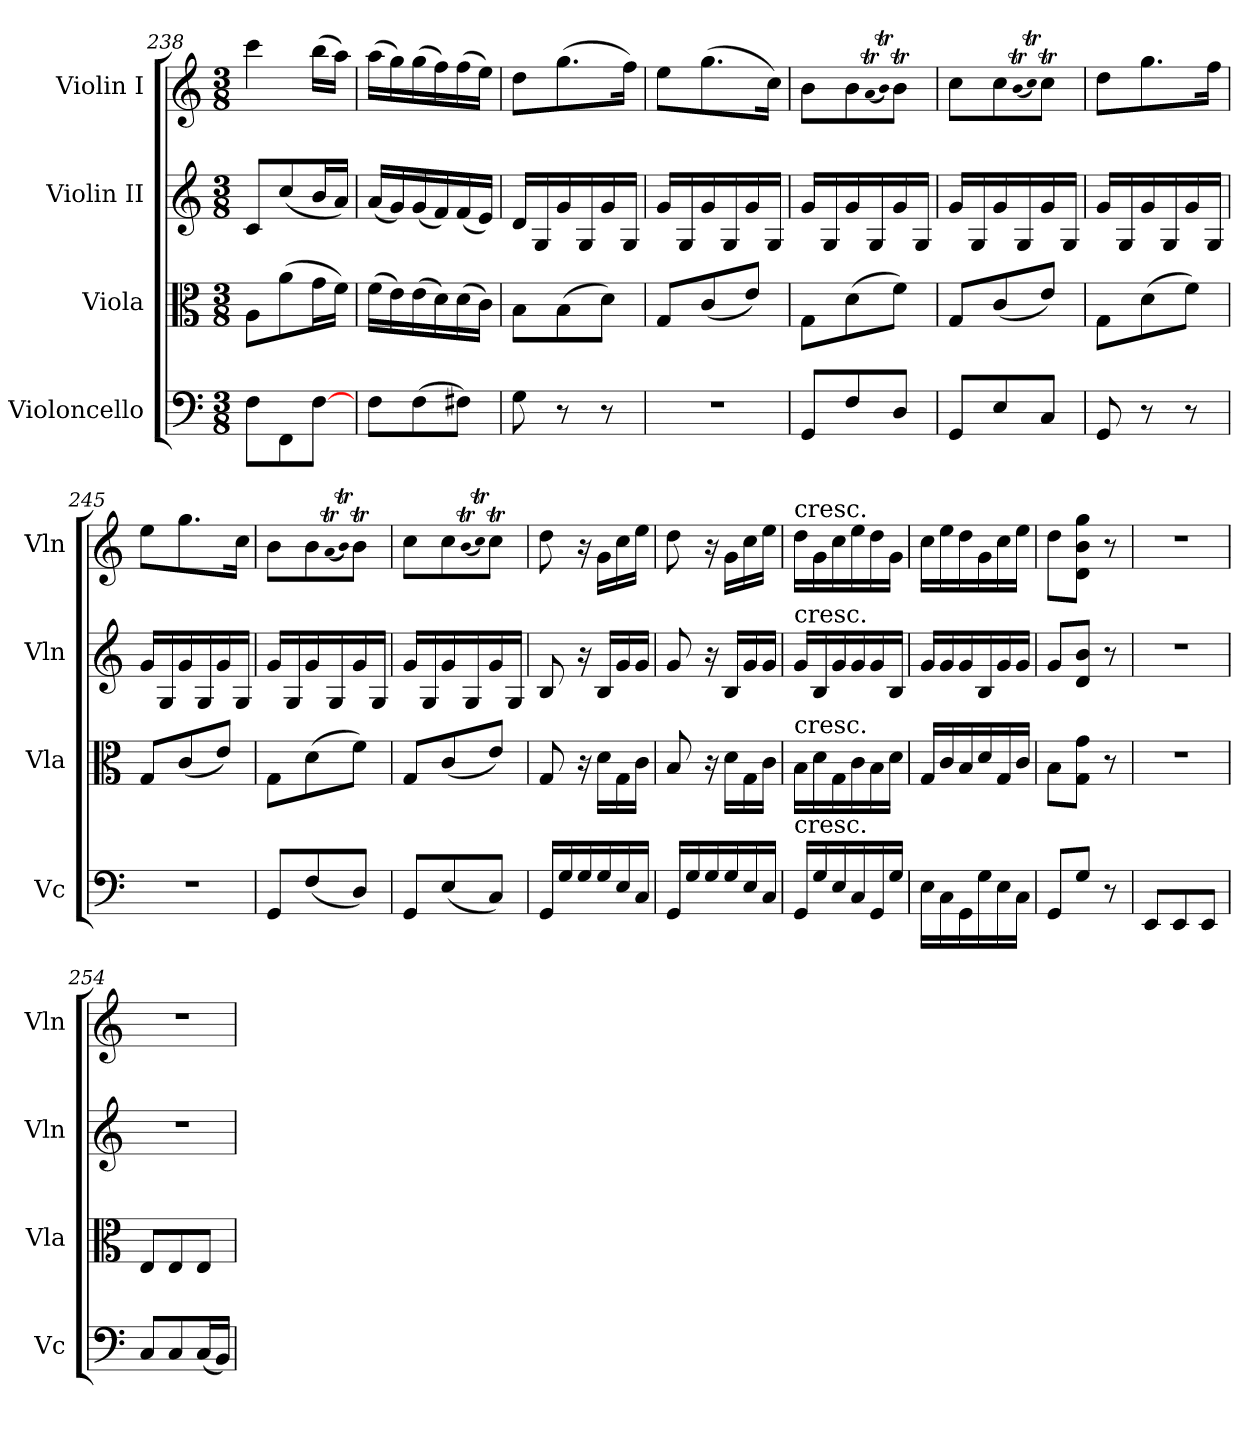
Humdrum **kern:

**kern	**kern	**kern	**kern
*part4	*part3	*part2	*part1
*staff4	*staff3	*staff2	*staff1
*I"Violoncello	*I"Viola	*I"Violin II	*I"Violin I
*I'Vc	*I'Vla	*I'Vln	*I'Vln
*clefF4	*clefC3	*clefG2	*clefG2
*k[]	*k[]	*k[]	*k[]
*C:	*C:	*C:	*C:
*M3/8	*M3/8	*M3/8	*M3/8
=238	=238	=238	=238
8F\L	8A\L	8c/L	4ccc
8FF\	(8a\	(8cc/	.
[8F\J	16g\L	16b/L	(16bb\LL
.	16f\JJ)	16a/JJ)	16aa\JJ)
=239	=239	=239	=239
8F\L	(16f\LL	(16a/LL	(16aa\LL
.	16e\)	16g/)	16gg\)
(8F\	(16e\	(16g/	(16gg\
.	16d\)	16f/)	16ff\)
8F#X\J)	(16d\	(16f/	(16ff\
.	16c\JJ)	16e/JJ)	16ee\JJ)
=240	=240	=240	=240
8G	8B\L	16d/LL	8dd\L
.	.	16G/	.
8r	(8B\	16g/	(8.gg\
.	.	16G/	.
8r	8d\J)	16g/	.
.	.	16G/JJ	16ff\Jk)
=241	=241	=241	=241
4.r	8G/L	16g/LL	8ee\L
.	.	16G/	.
.	(8c/	16g/	(8.gg\
.	.	16G/	.
.	8e/J)	16g/	.
.	.	16G/JJ	16cc\Jk)
=242	=242	=242	=242
8GG/L	8G\L	16g/LL	8b\L
.	.	16G/	.
8F/	(8d\	16g/	8b\
.	.	16G/	.
.	.	.	(qqaT
.	.	.	qqbt)
8D/J	8f\J)	16g/	8bt\J
.	.	16G/JJ	.
=243	=243	=243	=243
8GG/L	8G/L	16g/LL	8cc\L
.	.	16G/	.
8E/	(8c/	16g/	8cc\
.	.	16G/	.
.	.	.	(qqbt
.	.	.	qqccT)
8C/J	8e/J)	16g/	8ccT\J
.	.	16G/JJ	.
=244	=244	=244	=244
8GG	8G\L	16g/LL	8dd\L
.	.	16G/	.
8r	(8d\	16g/	8.gg\
.	.	16G/	.
8r	8f\J)	16g/	.
.	.	16G/JJ	16ff\Jk
=245	=245	=245	=245
4.r	8G/L	16g/LL	8ee\L
.	.	16G/	.
.	(8c/	16g/	8.gg\
.	.	16G/	.
.	8e/J)	16g/	.
.	.	16G/JJ	16cc\Jk
=246	=246	=246	=246
8GG/L	8G\L	16g/LL	8b\L
.	.	16G/	.
(8F/	(8d\	16g/	8b\
.	.	16G/	.
.	.	.	(qqaT
.	.	.	qqbt)
8D/J)	8f\J)	16g/	8bt\J
.	.	16G/JJ	.
=247	=247	=247	=247
8GG/L	8G/L	16g/LL	8cc\L
.	.	16G/	.
(8E/	(8c/	16g/	8cc\
.	.	16G/	.
.	.	.	(qqbt
.	.	.	qqccT)
8C/J)	8e/J)	16g/	8ccT\J
.	.	16G/JJ	.
=248	=248	=248	=248
16GG/LL	8G	8B	8dd
16G/	.	.	.
16G/	16r	16r	16r
16G/	16d\LL	16B/LL	16g\LL
16E/	16G\	16g/	16cc\
16C/JJ	16c\JJ	16g/JJ	16ee\JJ
=249	=249	=249	=249
16GG/LL	8B	8g	8dd
16G/	.	.	.
16G/	16r	16r	16r
16G/	16d\LL	16B/LL	16g\LL
16E/	16G\	16g/	16cc\
16C/JJ	16c\JJ	16g/JJ	16ee\JJ
=250	=250	=250	=250
!	!	!	!LO:TX:a:t=cresc.
!	!	!LO:TX:a:t=cresc.	!
!	!LO:TX:a:t=cresc.	!	!
!LO:TX:a:t=cresc.	!	!	!
16GG/LL	16B\LL	16g/LL	16dd\LL
16G/	16d\	16B/	16g\
16E/	16G\	16g/	16cc\
16C/	16c\	16g/	16ee\
16GG/	16B\	16g/	16dd\
16G/JJ	16d\JJ	16B/JJ	16g\JJ
=251	=251	=251	=251
16E\LL	16G/LL	16g/LL	16cc\LL
16C\	16c/	16g/	16ee\
16GG\	16B/	16g/	16dd\
16G\	16d/	16B/	16g\
16E\	16G/	16g/	16cc\
16C\JJ	16c/JJ	16g/JJ	16ee\JJ
=252	=252	=252	=252
8GG/L	8B\L	8g/L	8dd\L
8G/J	8G\ 8g\J	8d/ 8b/J	8d\ 8b\ 8gg\J
8r	8r	8r	8r
=253	=253	=253	=253
8EE/L	4.r	4.r	4.r
8EE/	.	.	.
8EE/J	.	.	.
=254	=254	=254	=254
8C/L	8E/L	4.r	4.r
8C/	8E/	.	.
(16C/L	8E/J	.	.
16BB/JJ)	.	.	.
=	=	=	=
*-	*-	*-	*-
